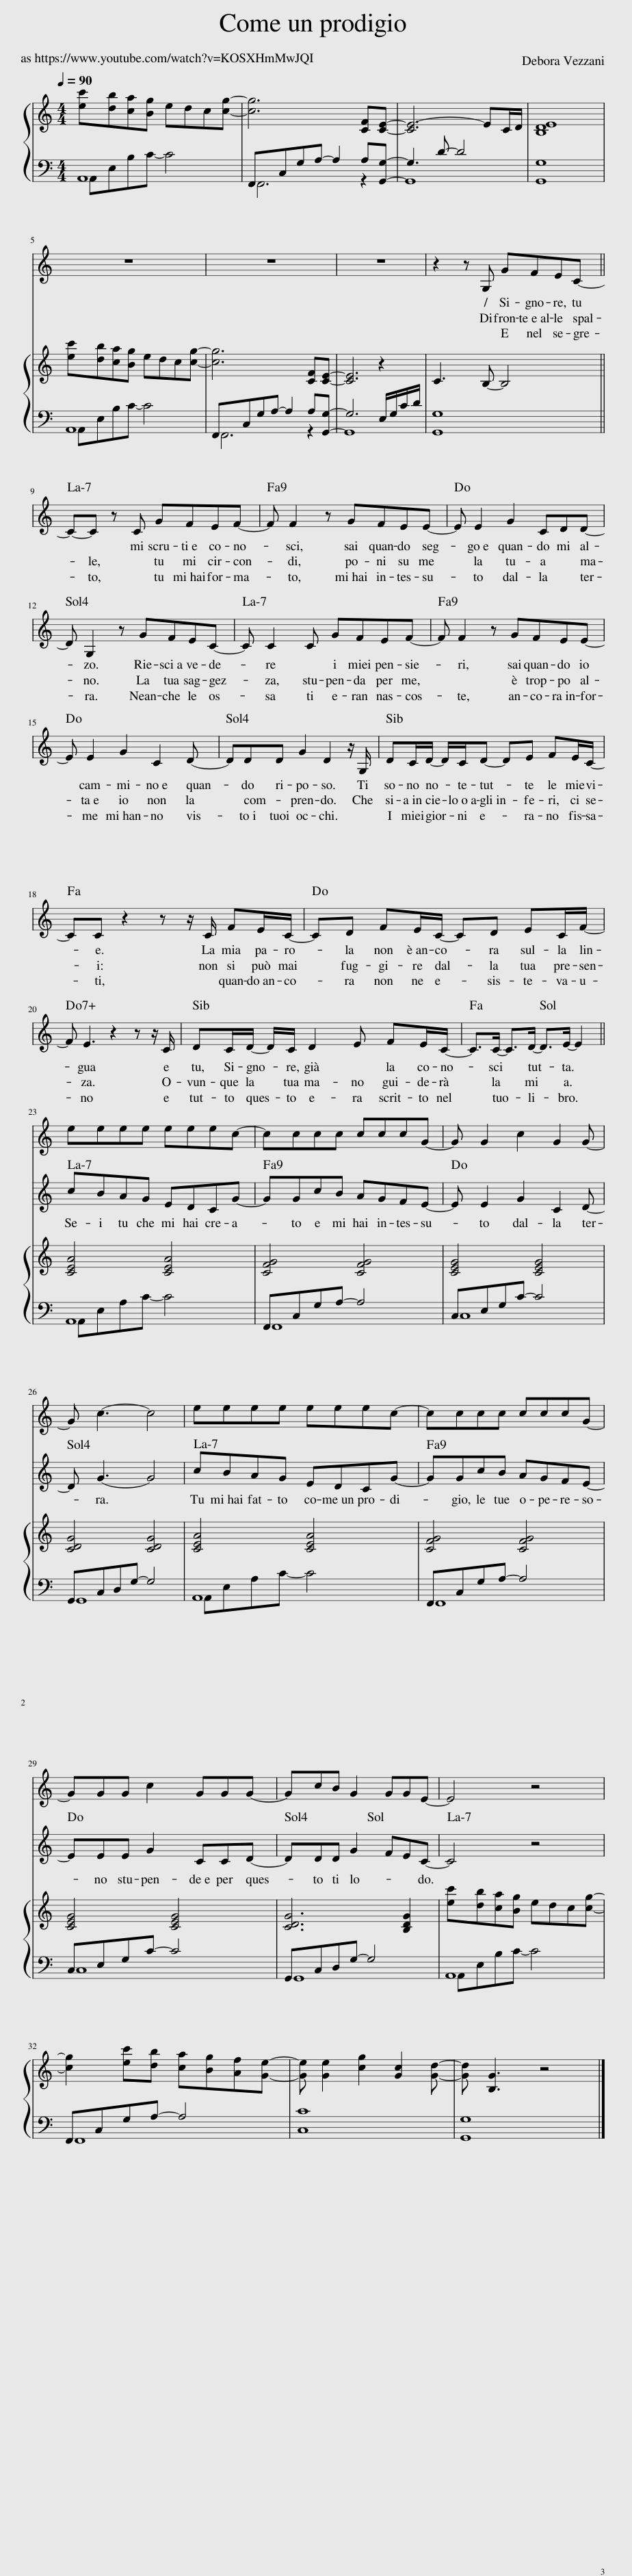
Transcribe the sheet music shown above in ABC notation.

X:1
%%score 1 2 { 3 | ( 4 5 ) }
L:1/8
Q:1/4=90
M:4/4
I:linebreak $
K:C
V:1 treble
V:2 treble
V:3 treble
V:4 bass
V:5 bass
V:1
 z8 | z8 | z8 | z8 |$ z8 | %5
 z8 | z8 | z8 ||$ z8 | z8 | %10
 z8 |$ z8 | z8 | z8 |$ z8 | %15
 z8 | z8 |$ z8 | z8 |$ z8 | %20
 z8 | z8 ||$ eeee eeec- | cccc cccG- | G G2 c2 G2 G- |$ %25
 G c3- c4 | eeee eeec- | cccc cccG- |$ GGG c2 GGG- | GcB G2 GGE- | %30
 E4 z4 |$ z8 | z8 | z8 |] %34
V:2
 z8 | z8 | z8 | z8 |$ z8 | %5
 z8 | z8 | z2 z G, GFEC- ||$ C-C z C GFEF- | F F2 z GFEE- | %10
 E E2 G2 CDD- |$ D G,2 z GFEC- | C C2 C GFEF- | F F2 z GFEE- |$ E E2 G2 C2 D- | %15
 DDD G2 D2 z/ G,/ | DC/D/- D/C/D- DE FE/C/- |$ CC z2 z z/ C/ FE/C/- | CD FE/C/- CD EC/F/- |$ F E3 z2 z z/ C/ | %20
 DC/D/- D/C/ D2 E FE/C/- | C>C- C>D- D>E- E2 ||$ cBAG EDCG- | GGcB AGFE- | E E2 G2 C2 D- |$ %25
 D G3- G4 | cBAG EDCG- | GGcB AGFE- |$ EEE G2 CCD- | DDD G2 FEC- | %30
 C4 z4 |$ z8 | z8 | z8 |] %34
V:3
 [ec'][db][ca][Bg] edc[cg]- | [cg]6 [CF][CE]- | [CE-]6 EC/D/ | [B,DE]8 |$ [ec'][db][ca][Bg] edc[cg]- | %5
 [cg]6 [CF][CE]- | [CE]6 z2 | C3 B,- B,4 ||$ z8 | z8 | %10
 z8 |$ z8 | z8 | z8 |$ z8 | %15
 z8 | z8 |$ z8 | z8 |$ z8 | %20
 z8 | z4 z4 ||$ [CEA]4 [CEA]4 | [CFG]4 [CFG]4 | [CEG]4 [CEG]4 |$ %25
 [CDG]4 [CDG]4 | [CEA]4 [CEA]4 | [CFG]4 [CFG]4 |$ [CEG]4 [CEG]4 | [CDG]6 [B,DG]2 | %30
 [ec'][db][ca][Bg] edc[cg]- |$ [cg]2 [ec'][db] [ca][Bg][Af][Ge]- | [Ge] [Ge]2 [cg]2 [Gc]2 [Gd]- | [Gd] [B,G]3 z4 |] %34
V:4
 A,,8 | F,,C,G,A,- A,2 A,[G,,G,]- | G,3 D- D4 | [G,,G,]8 |$ A,,8 | %5
 F,,C,G,A,- A,2 A,[G,,G,]- | G,6 E,/G,/C/D/ | [G,,G,]8 ||$ z8 | z8 | %10
 z8 |$ z8 | z8 | z8 |$ z8 | %15
 z8 | z8 |$ z8 | z8 |$ z8 | %20
 z8 | z8 ||$ A,,8 | F,,C,G,A,- A,4 | C,E,G,C- C4 |$ %25
 G,,C,D,G,- G,4 | A,,8 | F,,C,G,A,- A,4 |$ C,E,G,C- C4 | G,,C,D,G,- G,4 | %30
 A,,8 |$ F,,C,G,A,- A,4 | C8 | [G,,G,]8 |] %34
V:5
 A,,E,B,C- C4 | F,,6 z2 | G,,8 | x8 |$ A,,E,B,C- C4 | %5
 F,,6 z2 | G,,8 | x8 ||$ x8 | x8 | %10
 x8 |$ x8 | x8 | x8 |$ x8 | %15
 x8 | x8 |$ x8 | x8 |$ x8 | %20
 x8 | x8 ||$ A,,E,A,C- C4 | F,,8 | C,8 |$ %25
 G,,8 | A,,E,A,C- C4 | F,,8 |$ C,8 | G,,8 | %30
 A,,E,B,C- C4 |$ F,,8 | C,8 | x8 |] %34
